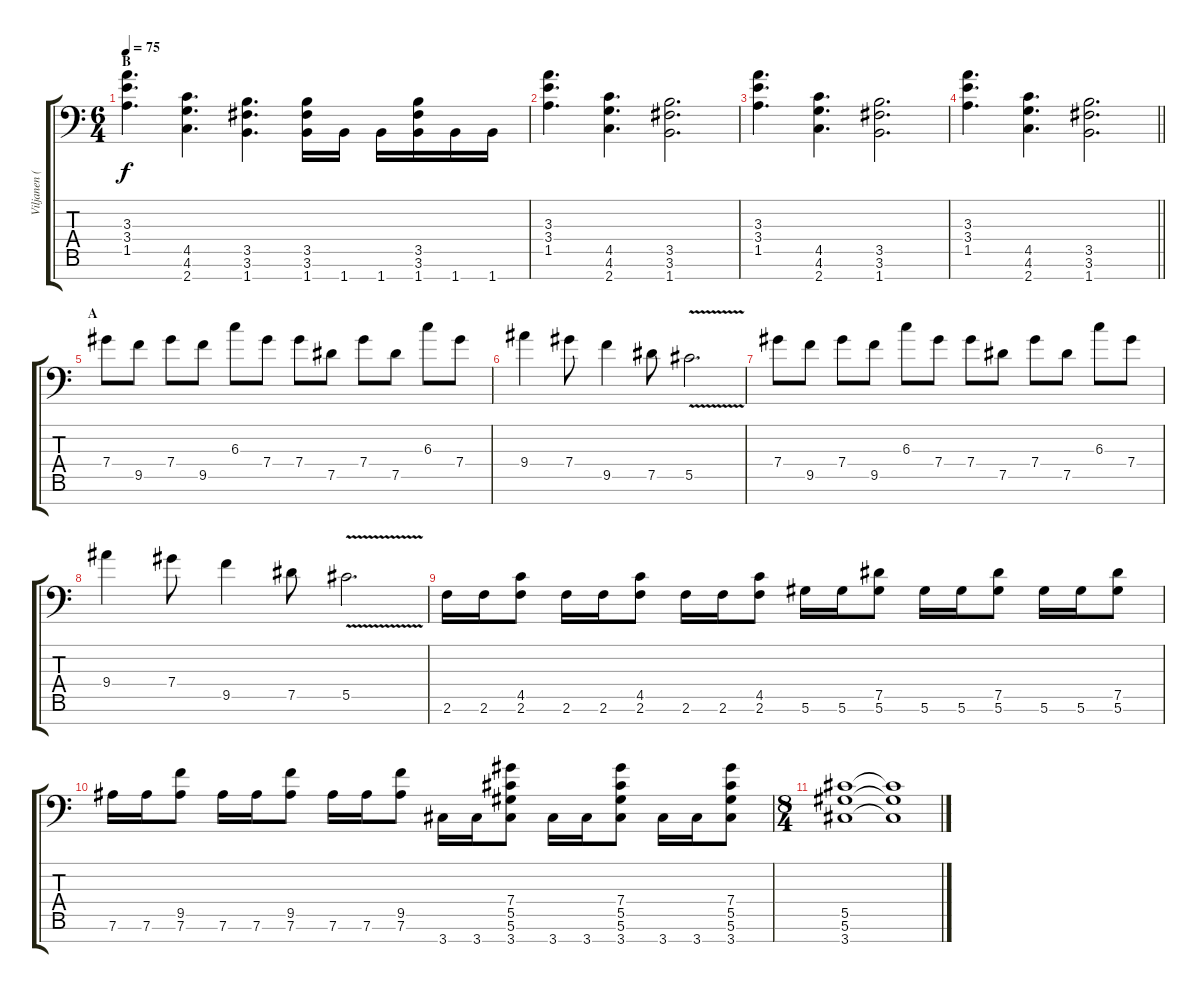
\track ("Viljanen (Rhythm Guitar)" "Viljanen (") {instrument distortionguitar}
\staff {score tabs}
\tuning (Eb4 Bb3 Gb3 Db3 Ab2 Eb2 Bb1) {hide}
\ts (6 4)
\section ("" "B")
\tempo 75
\clef f4
\ks c
(3.3 3.4 1.5).4{d dy f} (4.5 4.6 2.7).4{d} (3.5 3.6 1.7).4{d} (3.5 3.6 1.7).16 1.7.16 1.7.16 (3.5 3.6 1.7).16 1.7.16 1.7.16 |
(3.3 3.4 1.5).4{d} (4.5 4.6 2.7).4{d} (3.5 3.6 1.7).2{d} |
(3.3 3.4 1.5).4{d} (4.5 4.6 2.7).4{d} (3.5 3.6 1.7).2{d} |
\barLineRight lightlight
(3.3 3.4 1.5).4{d} (4.5 4.6 2.7).4{d} (3.5 3.6 1.7).2{d} |
\section ("" "A")
7.4.8 9.5.8 7.4.8 9.5.8 6.3.8 7.4.8 7.4.8 7.5.8 7.4.8 7.5.8 6.3.8 7.4.8 |
9.4.4 7.4.8 9.5.4 7.5.8 5.5{v}.2{d} |
7.4.8 9.5.8 7.4.8 9.5.8 6.3.8 7.4.8 7.4.8 7.5.8 7.4.8 7.5.8 6.3.8 7.4.8 |
9.4.4 7.4.8 9.5.4 7.5.8 5.5{v}.2{d} |
2.6.16 2.6.16 (4.5 2.6).8 2.6.16 2.6.16 (4.5 2.6).8 2.6.16 2.6.16 (4.5 2.6).8 5.6.16 5.6.16 (7.5 5.6).8 5.6.16 5.6.16 (7.5 5.6).8 5.6.16 5.6.16 (7.5 5.6).8 |
7.6.16 7.6.16 (9.5 7.6).8 7.6.16 7.6.16 (9.5 7.6).8 7.6.16 7.6.16 (9.5 7.6).8 3.7.16 3.7.16 (7.4 5.5 5.6 3.7).8 3.7.16 3.7.16 (7.4 5.5 5.6 3.7).8 3.7.16 3.7.16 (7.4 5.5 5.6 3.7).8 |
\ts (8 4)
(5.5 5.6 3.7).1 (5.5{t} 5.6{t} 3.7{t}).1
